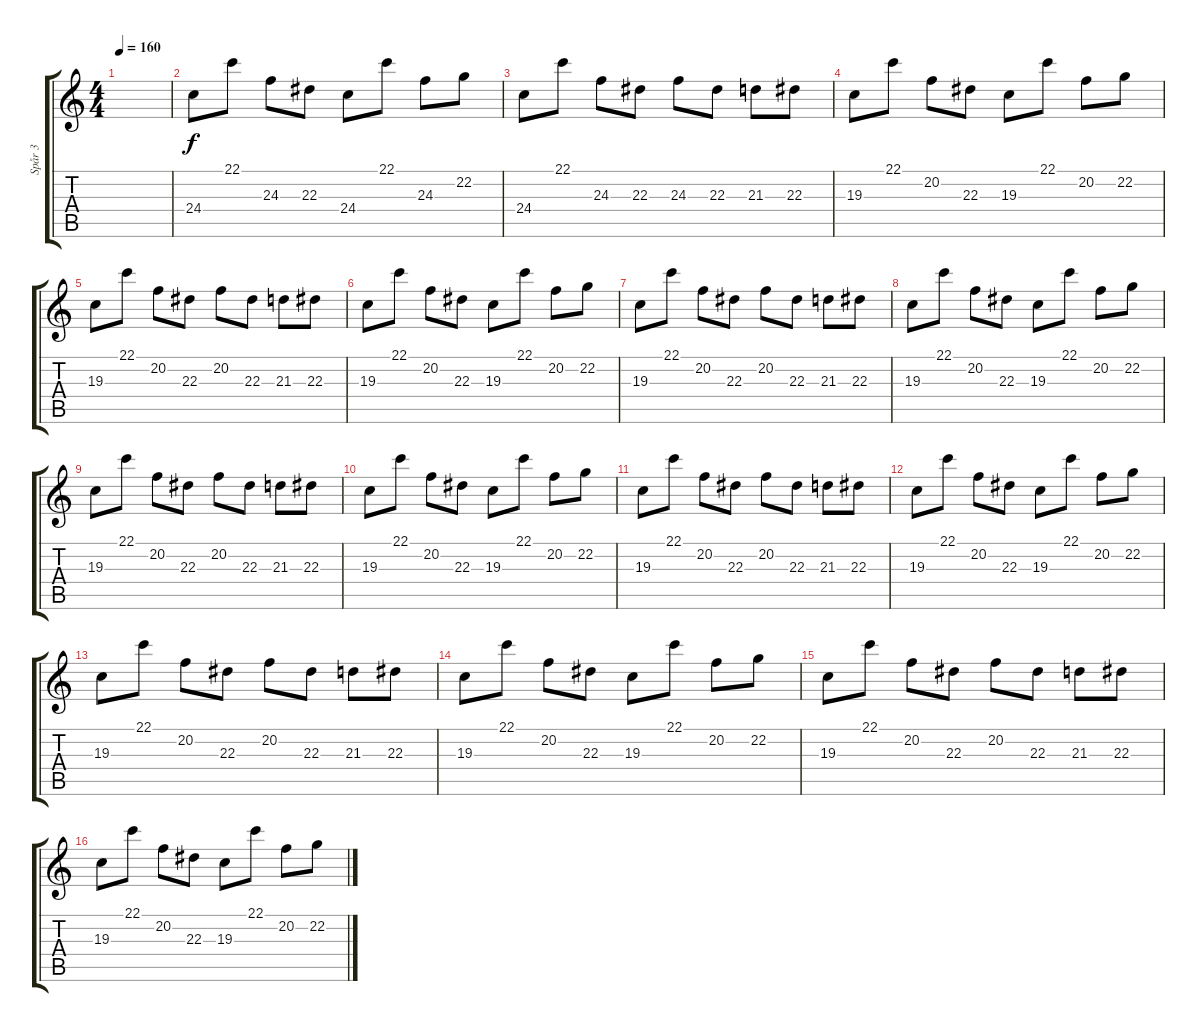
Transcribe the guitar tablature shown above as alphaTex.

\track ("Spår 3" "Spår 3") {instrument lead2sawtooth}
\staff {score tabs}
\tuning (D4 A3 F3 C3 G2 C2) {hide}
\ts (4 4)
\tempo 160
\clef g2
\ks c
|
24.4.8 22.1.8 24.3.8 22.3.8 24.4.8 22.1.8 24.3.8 22.2.8 |
24.4.8 22.1.8 24.3.8 22.3.8 24.3.8 22.3.8 21.3.8 22.3.8 |
19.3.8 22.1.8 20.2.8 22.3.8 19.3.8 22.1.8 20.2.8 22.2.8 |
19.3.8 22.1.8 20.2.8 22.3.8 20.2.8 22.3.8 21.3.8 22.3.8 |
19.3.8 22.1.8 20.2.8 22.3.8 19.3.8 22.1.8 20.2.8 22.2.8 |
19.3.8 22.1.8 20.2.8 22.3.8 20.2.8 22.3.8 21.3.8 22.3.8 |
19.3.8 22.1.8 20.2.8 22.3.8 19.3.8 22.1.8 20.2.8 22.2.8 |
19.3.8 22.1.8 20.2.8 22.3.8 20.2.8 22.3.8 21.3.8 22.3.8 |
19.3.8 22.1.8 20.2.8 22.3.8 19.3.8 22.1.8 20.2.8 22.2.8 |
19.3.8 22.1.8 20.2.8 22.3.8 20.2.8 22.3.8 21.3.8 22.3.8 |
19.3.8 22.1.8 20.2.8 22.3.8 19.3.8 22.1.8 20.2.8 22.2.8 |
19.3.8 22.1.8 20.2.8 22.3.8 20.2.8 22.3.8 21.3.8 22.3.8 |
19.3.8 22.1.8 20.2.8 22.3.8 19.3.8 22.1.8 20.2.8 22.2.8 |
19.3.8 22.1.8 20.2.8 22.3.8 20.2.8 22.3.8 21.3.8 22.3.8 |
19.3.8 22.1.8 20.2.8 22.3.8 19.3.8 22.1.8 20.2.8 22.2.8
